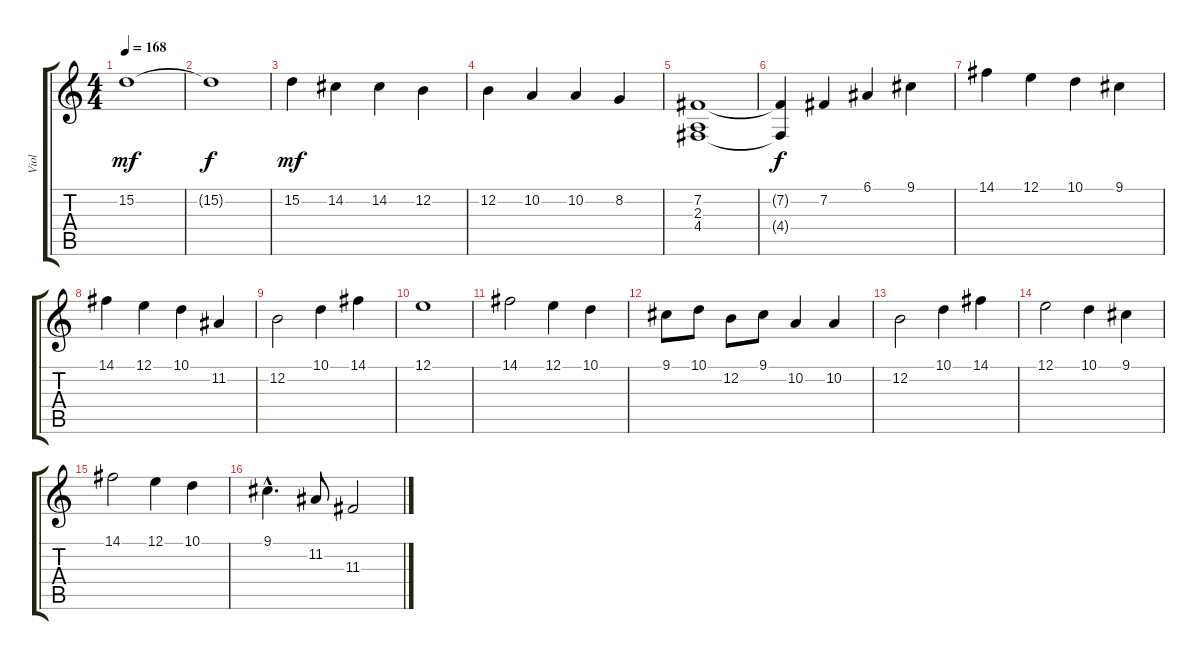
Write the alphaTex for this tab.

\track ("Viol" "Viol") {instrument violin}
\staff {score tabs}
\tuning (E4 B3 G3 D3 A2 E2) {hide}
\ts (4 4)
\tempo 168
\clef g2
\ks c
15.2.1{dy mf} |
15.2{t}.1{dy f} |
\section ("" "")
15.2.4{dy mf} 14.2.4 14.2.4 12.2.4 |
12.2.4 10.2.4 10.2.4 8.2.4 |
(7.2 2.3 4.4).1 |
(7.2{t} 4.4{t}).4{dy f} 7.2.4 6.1.4 9.1.4 |
14.1.4 12.1.4 10.1.4 9.1.4 |
14.1.4 12.1.4 10.1.4 11.2.4 |
\section ("" "")
12.2.2 10.1.4 14.1.4 |
12.1.1 |
14.1.2 12.1.4 10.1.4 |
9.1.8 10.1.8 12.2.8 9.1.8 10.2.4 10.2.4 |
\section ("" "")
12.2.2 10.1.4 14.1.4 |
12.1.2 10.1.4 9.1.4 |
14.1.2 12.1.4 10.1.4 |
9.1{hac}.4{d} 11.2.8 11.3.2
